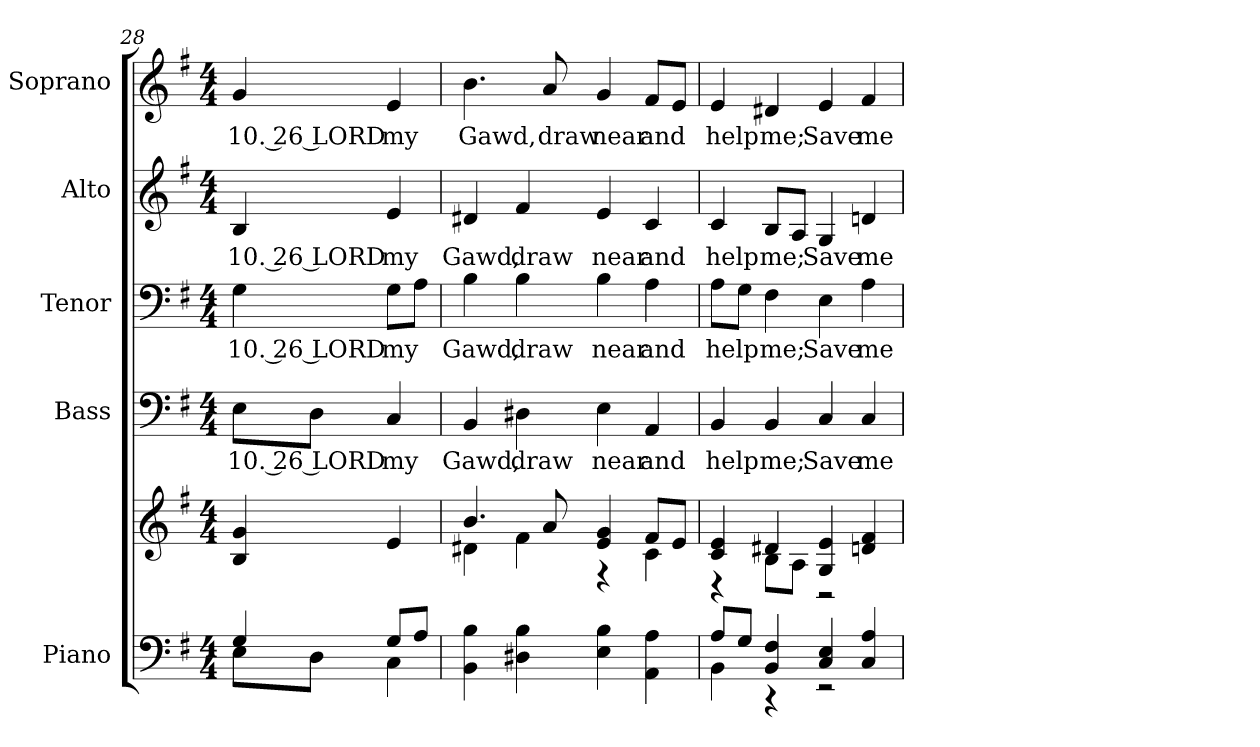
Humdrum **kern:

**kern	**kern	**kern	**text	**kern	**text	**kern	**text	**kern	**text
*part5	*part5	*part4	*part4	*part3	*part3	*part2	*part2	*part1	*part1
*staff6	*staff5	*staff4	*staff4	*staff3	*staff3	*staff2	*staff2	*staff1	*staff1
*I"Piano	*	*I"Bass	*	*I"Tenor	*	*I"Alto	*	*I"Soprano	*
*I'Pno.	*	*I'B.	*	*I'T.	*	*I'A.	*	*I'S.	*
!!LO:PB:g=z
*clefF4	*clefG2	*clefF4	*	*clefF4	*	*clefG2	*	*clefG2	*
*k[f#]	*k[f#]	*k[f#]	*	*k[f#]	*	*k[f#]	*	*k[f#]	*
*G:	*G:	*G:	*	*G:	*	*G:	*	*G:	*
*M4/4	*M4/4	*M4/4	*	*M4/4	*	*M4/4	*	*M4/4	*
=28	=28	=28	=28	=28	=28	=28	=28	=28	=28
*^	*	*	*	*	*	*	*	*	*
!	!	!	!	!LO:LY:b:color=#000000	!	!	!	!	!	!
!	!	!	!	!	!	!LO:LY:b:color=#000000	!	!	!	!
!	!	!	!	!	!	!	!	!LO:LY:b:color=#000000	!	!
!	!	!	!	!	!	!	!	!	!	!LO:LY:b:color=#000000
4Gi/	8Ei\L	4Bi/ 4gi	8Ei\L	10. 26 LORD	4Gi\	10. 26 LORD	4Bi/	10. 26 LORD	4gi/	10. 26 LORD
.	8Di\J	.	8Di\J	.	.	.	.	.	.	.
!	!	!	!	!LO:LY:b:color=#000000	!	!	!	!	!	!
!	!	!	!	!	!	!LO:LY:b:color=#000000	!	!	!	!
!	!	!	!	!	!	!	!	!LO:LY:b:color=#000000	!	!
!	!	!	!	!	!	!	!	!	!	!LO:LY:b:color=#000000
8Gi/L	4Ci\	4ei/	4Ci/	my	8Gi\L	my	4ei/	my	4ei/	my
8Ai/J	.	.	.	.	8Ai\J	.	.	.	.	.
*v	*v	*	*	*	*	*	*	*	*	*
=29	=29	=29	=29	=29	=29	=29	=29	=29	=29
*	*^	*	*	*	*	*	*	*	*
!	!	!	!	!LO:LY:b:color=#000000	!	!	!	!	!	!
!	!	!	!	!	!	!LO:LY:b:color=#000000	!	!	!	!
!	!	!	!	!	!	!	!	!LO:LY:b:color=#000000	!	!
!	!	!	!	!	!	!	!	!	!	!LO:LY:b:color=#000000
4BBi\ 4Bi	4.bi/	4d#Xi\	4BBi/	Gawd,	4Bi\	Gawd,	4d#Xi/	Gawd,	4.bi\	Gawd,
!	!	!	!	!LO:LY:b:color=#000000	!	!	!	!	!	!
!	!	!	!	!	!	!LO:LY:b:color=#000000	!	!	!	!
!	!	!	!	!	!	!	!	!LO:LY:b:color=#000000	!	!
4D#Xi\ 4Bi	.	4f#i\	4D#Xi\	draw	4Bi\	draw	4f#i/	draw	.	.
!	!	!	!	!	!	!	!	!	!	!LO:LY:b:color=#000000
.	8ai/	.	.	.	.	.	.	.	8ai/	draw
!	!	!	!	!LO:LY:b:color=#000000	!	!	!	!	!	!
!	!	!	!	!	!	!LO:LY:b:color=#000000	!	!	!	!
!	!	!	!	!	!	!	!	!LO:LY:b:color=#000000	!	!
!	!	!	!	!	!	!	!	!	!	!LO:LY:b:color=#000000
4Ei\ 4Bi	4ei/ 4gi	4r	4Ei\	near	4Bi\	near	4ei/	near	4gi/	near
!	!	!	!	!LO:LY:b:color=#000000	!	!	!	!	!	!
!	!	!	!	!	!	!LO:LY:b:color=#000000	!	!	!	!
!	!	!	!	!	!	!	!	!LO:LY:b:color=#000000	!	!
!	!	!	!	!	!	!	!	!	!	!LO:LY:b:color=#000000
4AAi\ 4Ai	8f#i/L	4ci\	4AAi/	and	4Ai\	and	4ci/	and	8f#i/L	and
.	8ei/J	.	.	.	.	.	.	.	8ei/J	.
=30	=30	=30	=30	=30	=30	=30	=30	=30	=30	=30
*^	*	*	*	*	*	*	*	*	*	*
!	!	!	!	!	!LO:LY:b:color=#000000	!	!	!	!	!	!
!	!	!	!	!	!	!	!LO:LY:b:color=#000000	!	!	!	!
!	!	!	!	!	!	!	!	!	!LO:LY:b:color=#000000	!	!
!	!	!	!	!	!	!	!	!	!	!	!LO:LY:b:color=#000000
8Ai/L	4BBi\	4ci/ 4ei	4r	4BBi/	help	8Ai\L	help	4ci/	help	4ei/	help
8Gi/J	.	.	.	.	.	8Gi\J	.	.	.	.	.
!	!	!	!	!	!LO:LY:b:color=#000000	!	!	!	!	!	!
!	!	!	!	!	!	!	!LO:LY:b:color=#000000	!	!	!	!
!	!	!	!	!	!	!	!	!	!LO:LY:b:color=#000000	!	!
!	!	!	!	!	!	!	!	!	!	!	!LO:LY:b:color=#000000
4BBi/ 4F#i	4r	4d#Xi/	8Bi\L	4BBi/	me;	4F#i\	me;	8Bi/L	me;	4d#Xi/	me;
.	.	.	8Ai\J	.	.	.	.	8Ai/J	.	.	.
!	!	!	!	!	!LO:LY:b:color=#000000	!	!	!	!	!	!
!	!	!	!	!	!	!	!LO:LY:b:color=#000000	!	!	!	!
!	!	!	!	!	!	!	!	!	!LO:LY:b:color=#000000	!	!
!	!	!	!	!	!	!	!	!	!	!	!LO:LY:b:color=#000000
4Ci/ 4Ei	2r	4Gi/ 4ei	2r	4Ci/	Save	4Ei\	Save	4Gi/	Save	4ei/	Save
!	!	!	!	!	!LO:LY:b:color=#000000	!	!	!	!	!	!
!	!	!	!	!	!	!	!LO:LY:b:color=#000000	!	!	!	!
!	!	!	!	!	!	!	!	!	!LO:LY:b:color=#000000	!	!
!	!	!	!	!	!	!	!	!	!	!	!LO:LY:b:color=#000000
4Ci/ 4Ai	.	4dni/ 4f#i	.	4Ci/	me	4Ai\	me	4dni/	me	4f#i/	me
*v	*v	*	*	*	*	*	*	*	*	*	*
*	*v	*v	*	*	*	*	*	*	*	*
=	=	=	=	=	=	=	=	=	=
*-	*-	*-	*-	*-	*-	*-	*-	*-	*-
